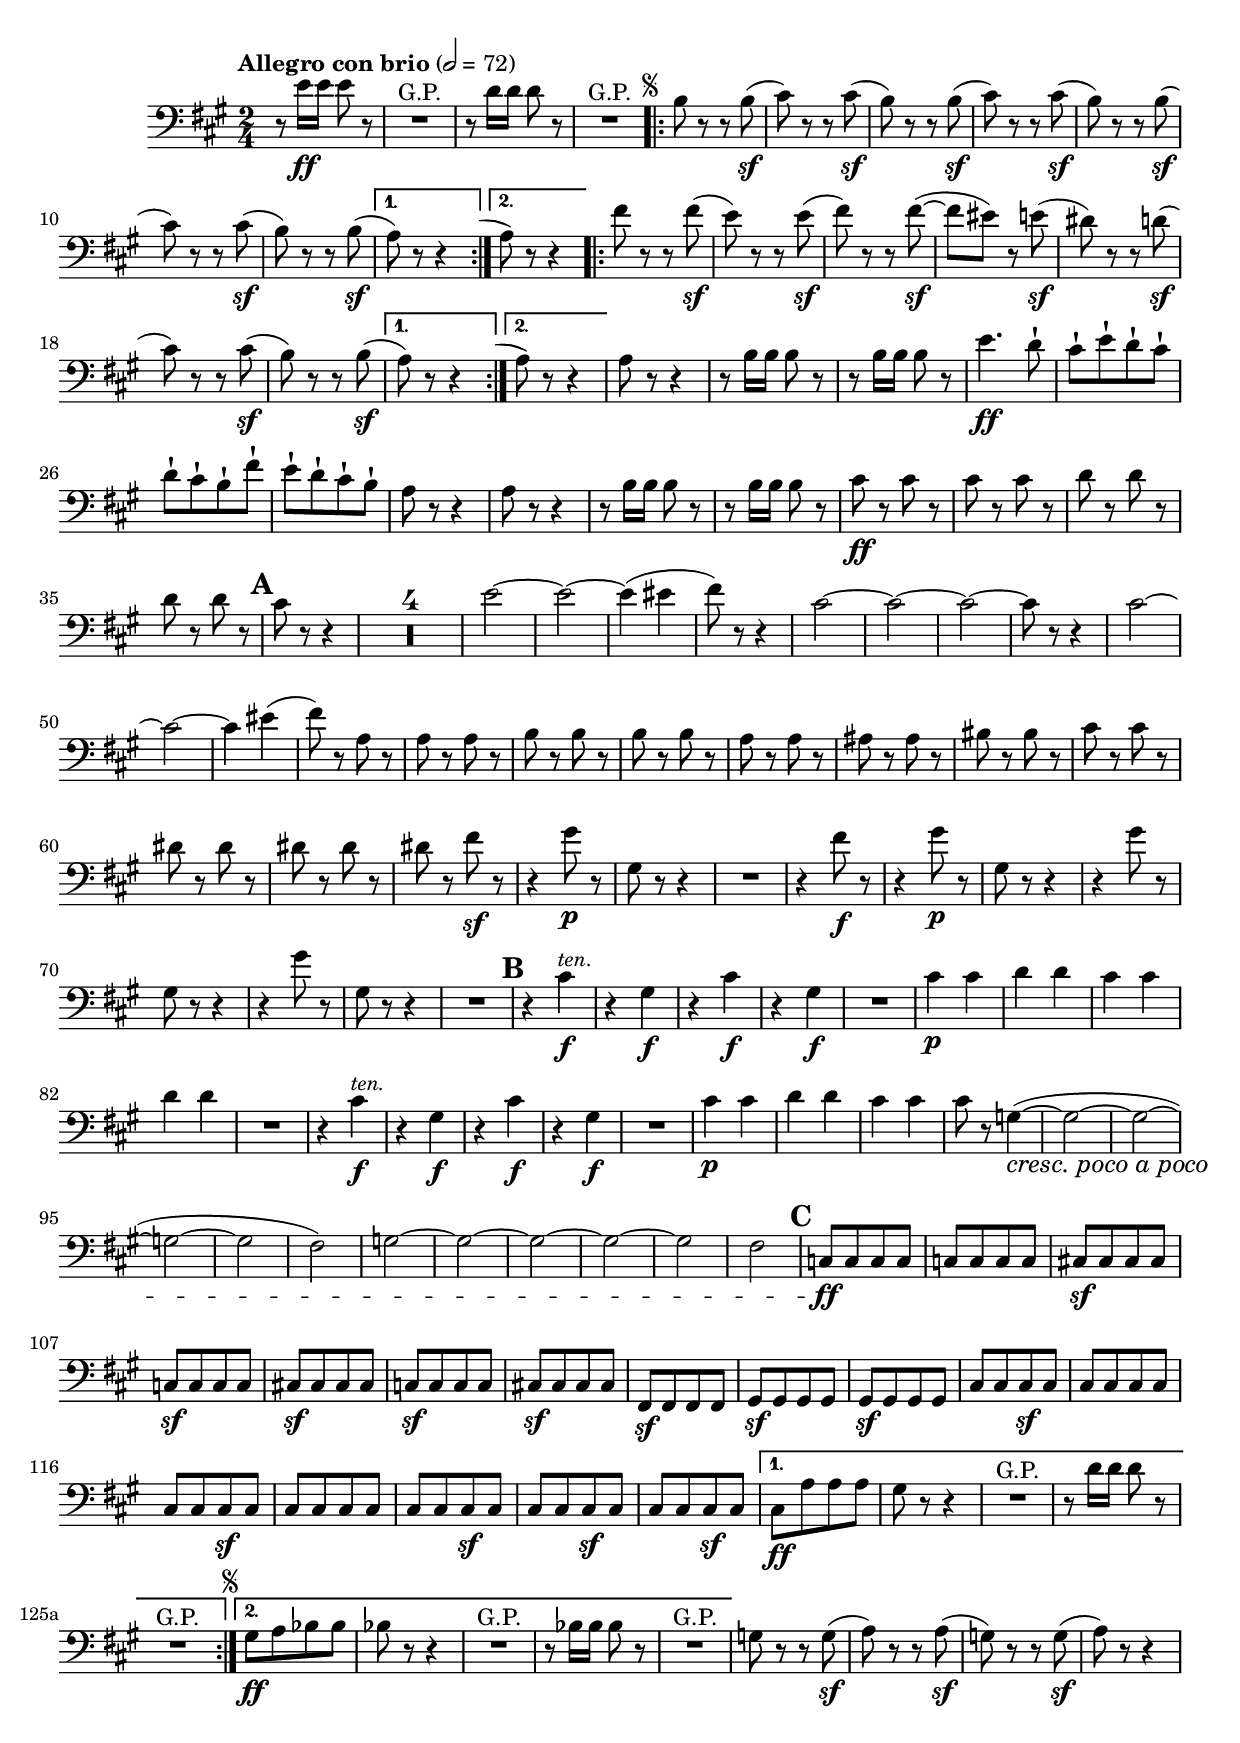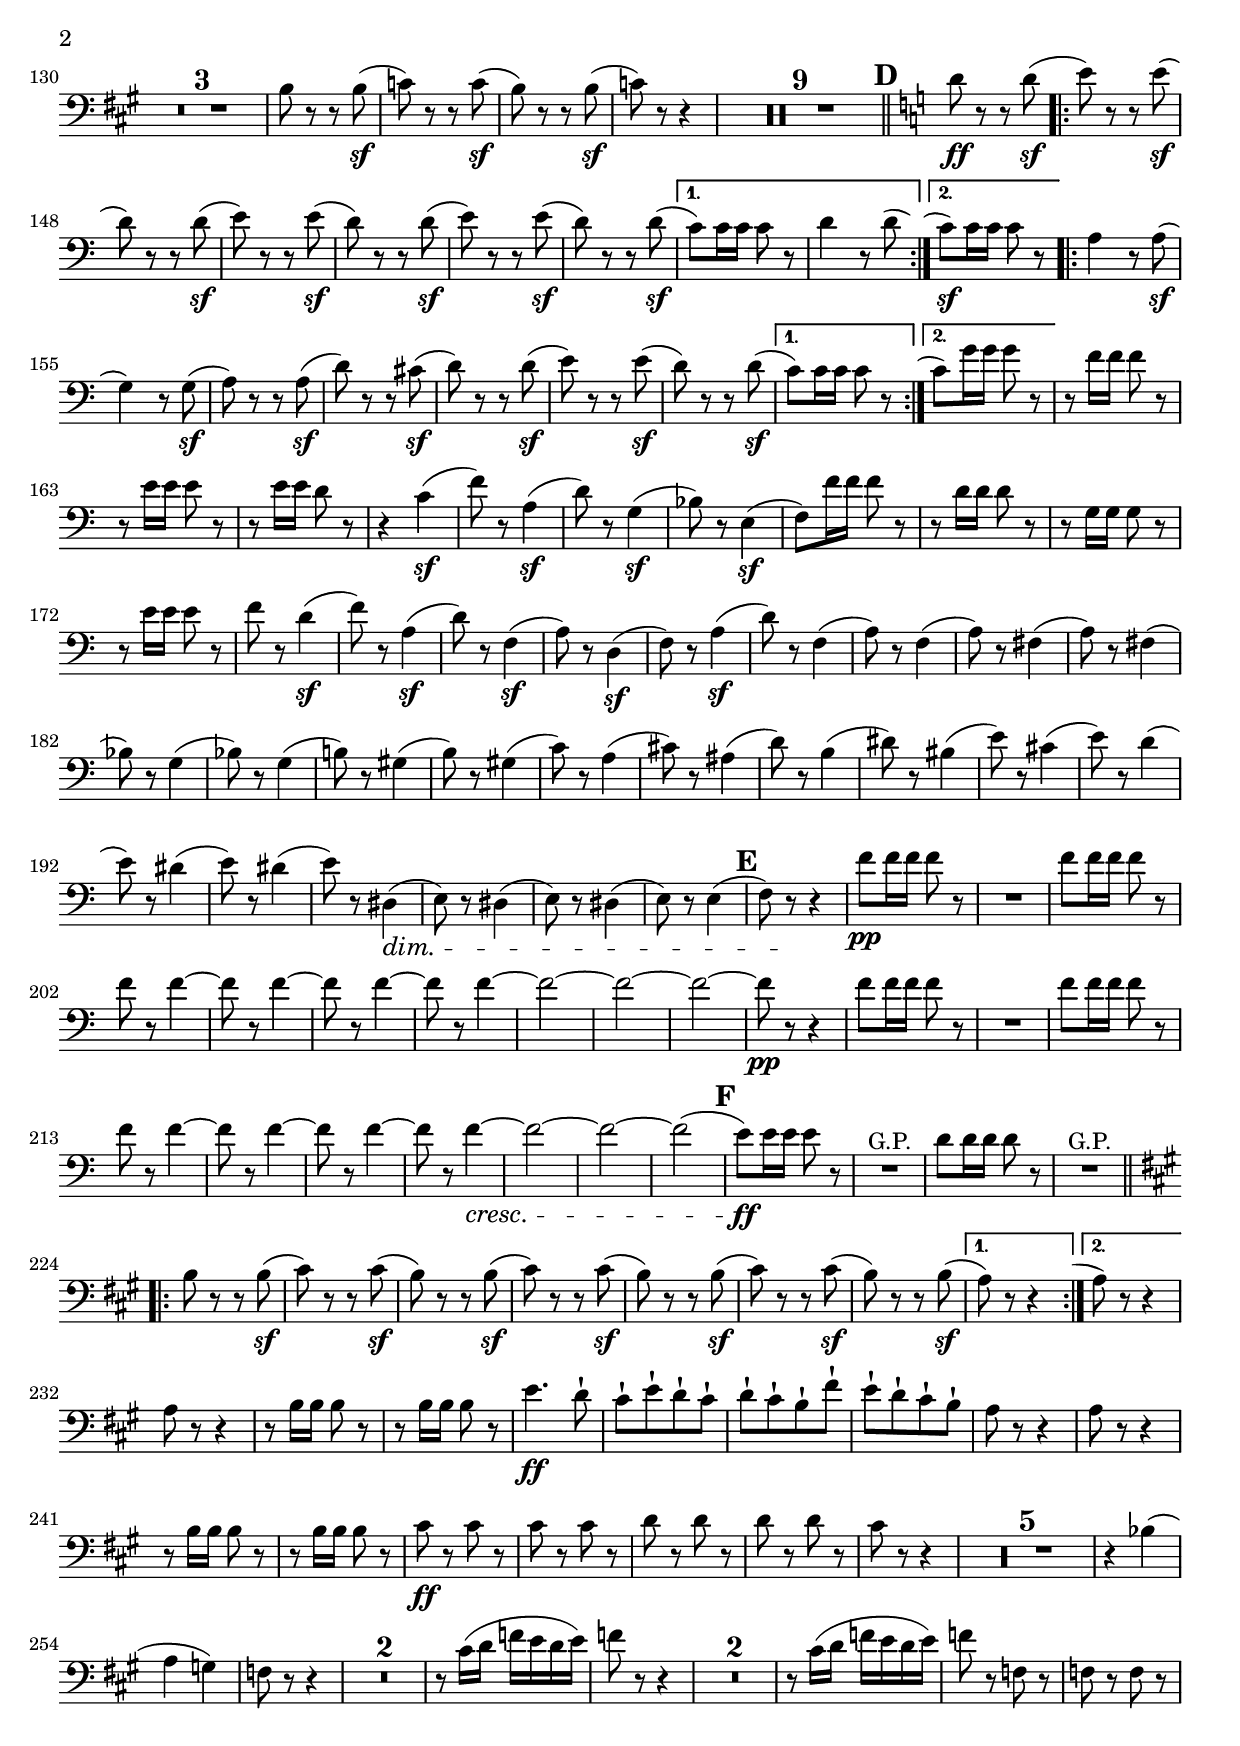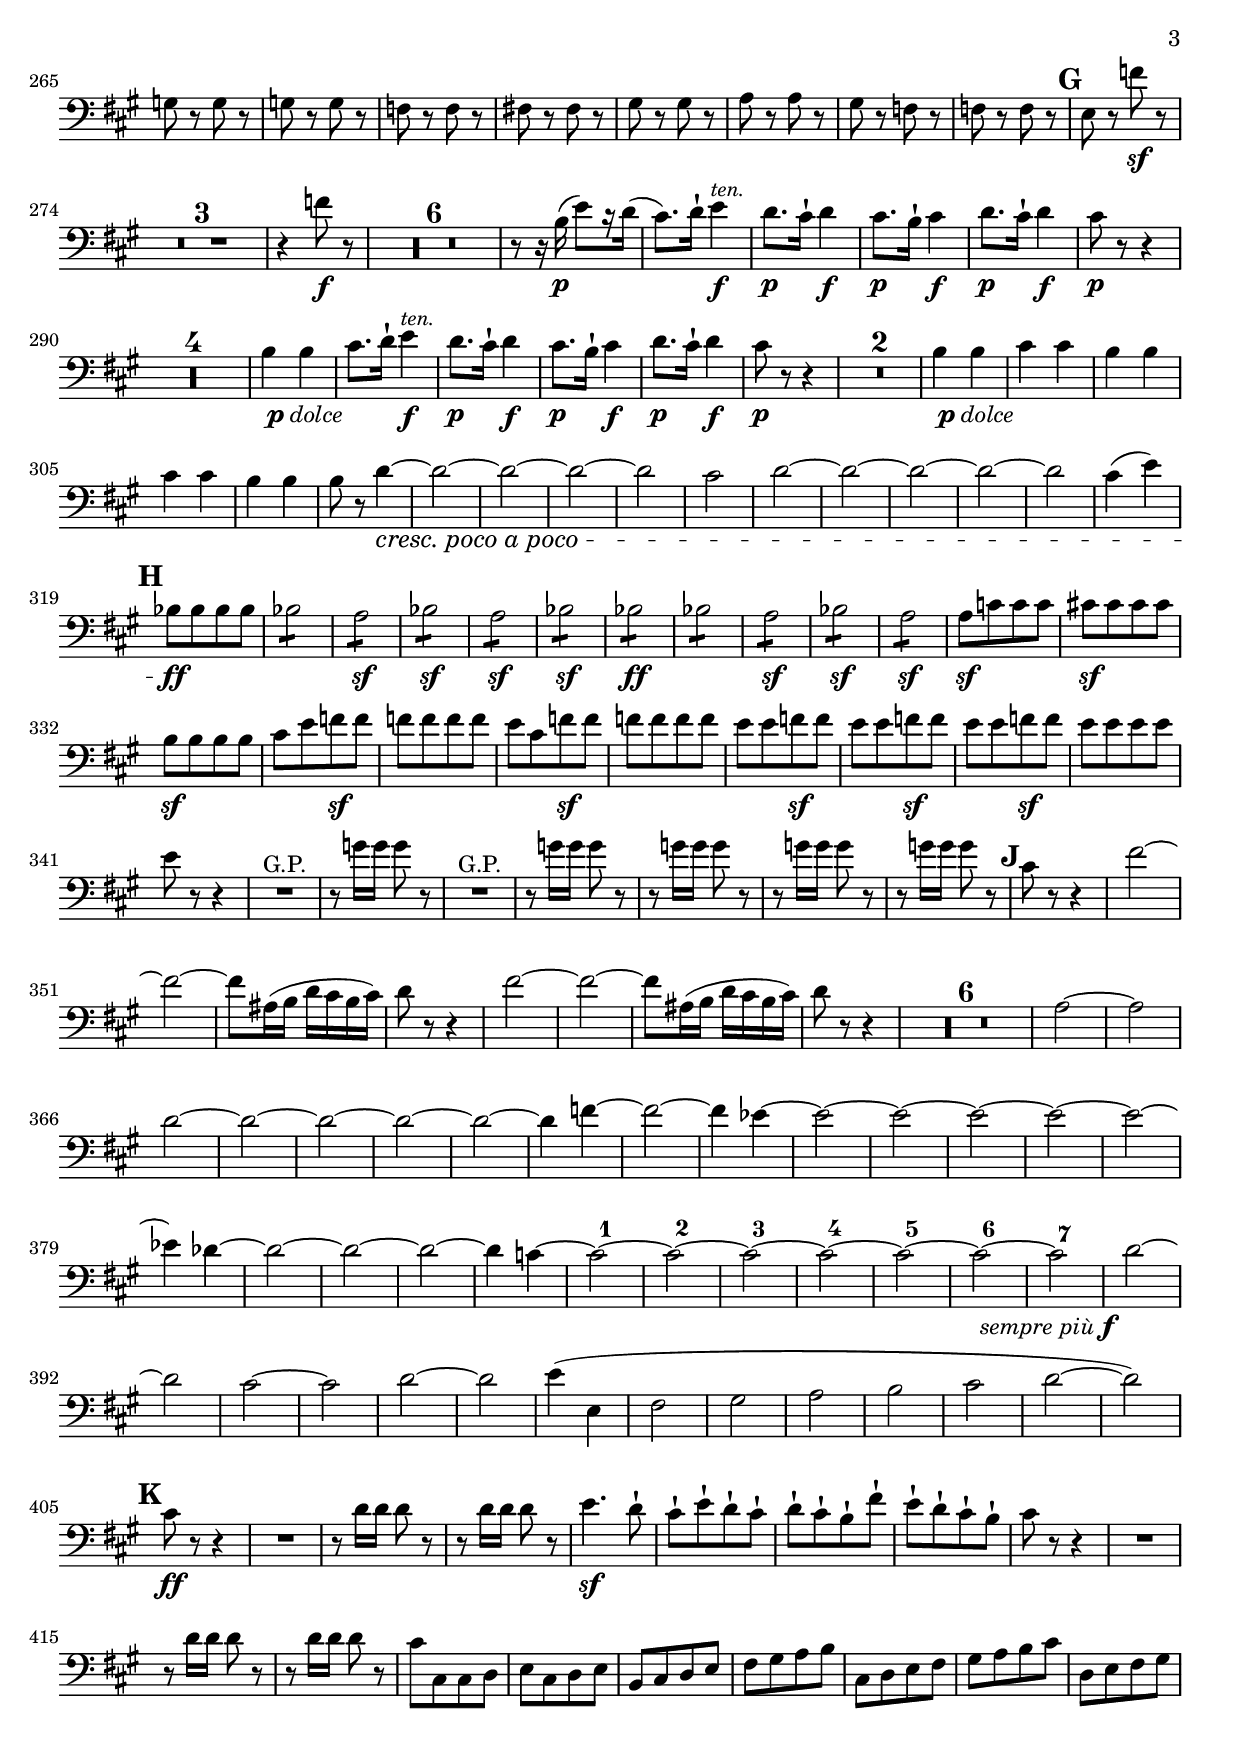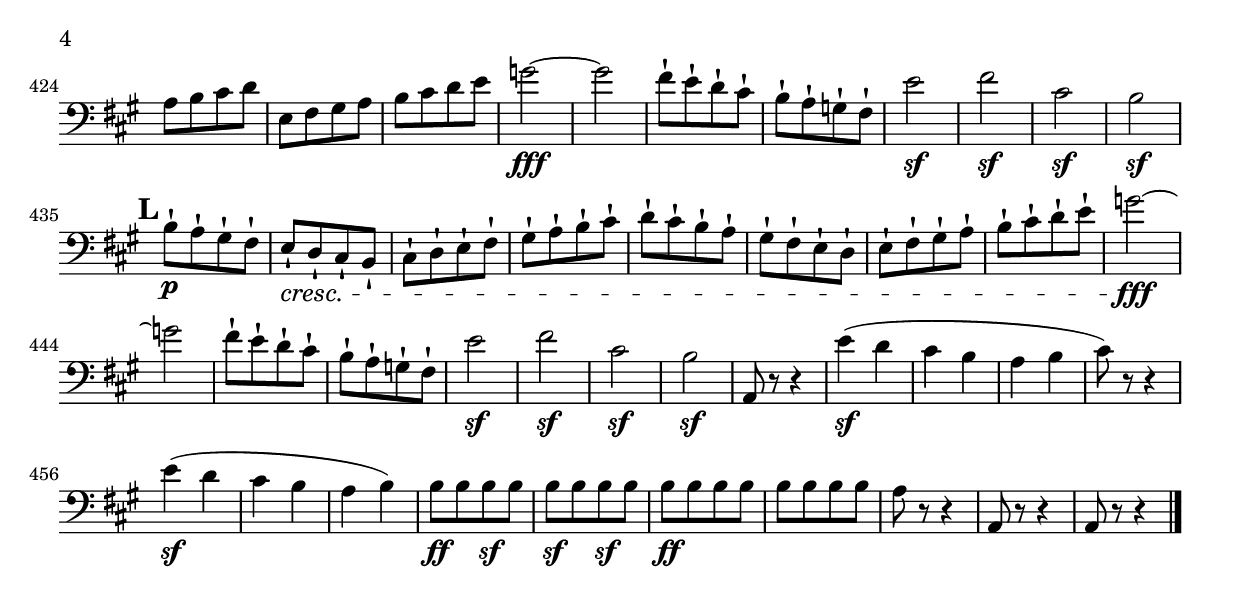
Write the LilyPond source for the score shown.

\version "2.24"

\version "2.24"

\include "../../definitions.ly"

voicebeethovenHxmouvementExbassonBxmd = \absolute {
	\include "../../parametres.ly"
	\clef bass \time 2/4 \key a \major \tempo "Allegro con brio" 2=72
	\set Timing.beamExceptions = \beamExceptions { 8[ 8 8 8] | 8[ 16 16] 8[ 8] }
	r8 e'16 \ff e'16 e'8 r8 |
	R2\granPausa |
	r8 d'16 d'16 d'8 r8 |
	R2\granPausa |
	\repeat volta 2 {
		\segnoMark 1
		\repeat volta 2 {
			b8 r8 r8 b8( \sf |
			cis'8) r8 r8 cis'8( \sf |
			b8) r8 r8 b8( \sf |
			cis'8) r8 r8 cis'8( \sf |
			b8) r8 r8 b8( \sf |
			cis'8) r8 r8 cis'8( \sf |
			b8) r8 r8 b8( \sf |
			\alternative{
				{a8) r8 r4 | }
				{
					a8
					-\tweak control-points #'((-2 . 3.5) (-1 . 3.6) (0 . 3.5) (1 . 2.9)) ( <> )
					r8 r4 |
				}
			}
		}
		\repeat volta 2 {
			fis'8 r8 r8 fis'8( \sf |
			e'8) r8 r8 e'8( \sf |
			fis'8) r8 r8 fis'8(~ \sf |
			fis'8 eis'8) r8 e'8( \sf |
			dis'8) r8 r8 d'8( \sf |
			cis'8) r8 r8 cis'8( \sf |
			b8) r8 r8 b8( \sf |
			\alternative{
				{a8) r8 r4 |}
				{
					a8
					-\tweak control-points #'((-2 . 3.5) (-1 . 3.6) (0 . 3.5) (1 . 2.9)) ( <> )
					r8 r4 |
				}
			}
		}
		a8 r8 r4 |
		r8 b16 b16 b8 r8 |
		r8 b16 b16 b8 r8 |
		e'4. \ff d'8-! |
		%\set Timing.baseMoment = #(ly:make-moment 2/4)
		cis'8-! e'8-! d'8-! cis'8-! |
		d'8-! cis'8-! b8-! fis'8-! |
		e'8-! d'8-! cis'8-! b8-! |
		%\set Timing.baseMoment = #(ly:make-moment 1/4)
		a8 r8 r4 |
		a8 r8 r4 |
		r8 b16 b16 b8 r8 |
		r8 b16 b16 b8 r8 |
		cis'8 \ff r8 cis'8 r8 |
		cis'8 r8 cis'8 r8 |
		d'8 r8 d'8 r8 |
		d'8 r8 d'8 r8 |
		\mark\default \barNumberCheck 36
		cis'8 r8 r4 |
		R2*4 |
		e'2~ |
		e'2~ |
		e'4( eis'4 |
		fis'8) r8 r4 |
		cis'2~ |
		cis'2~ |
		cis'2~ |
		cis'8 r8 r4 |
		cis'2~ |
		cis'2~ |
		cis'4 eis'4( |
		fis'8) r8 a8 r8 |
		a8 r8 a8 r8 |
		b8 r8 b8 r8 |
		b8 r8 b8 r8 |
		a8 r8 a8 r8 |
		ais8 r8 ais8 r8 |
		bis8 r8 bis8 r8 |
		cis'8 r8 cis'8 r8 |
		dis'8 r8 dis'8 r8 |
		dis'8 r8 dis'8 r8 |
		dis'8 r8 fis'8 \sf r8 |
		r4 gis'8 \p r8 |
		gis8 r8 r4 |
		R2 |
		r4 fis'8 \f r8 |
		r4 gis'8 \p r8 |
		gis8 r8 r4 |
		r4 gis'8 r8 |
		gis8 r8 r4 |
		r4 gis'8 r8 |
		gis8 r8 r4 |
		R2 |
		\mark\default \barNumberCheck 74
		r4 cis'4\tenutotext \f |
		r4 gis4 \f |
		r4 cis'4 \f |
		r4 gis4 \f |
		R2 |
		cis'4 \p cis'4 |
		d'4 d'4 |
		cis'4 cis'4 |
		d'4 d'4 |
		R2 |
		r4 cis'4\tenutotext \f |
		r4 gis4 \f |
		r4 cis'4 \f |
		r4 gis4 \f |
		R2 |
		cis'4 \p cis'4 |
		d'4 d'4 |
		cis'4 cis'4 |
		cis'8 r8 g4(~ \crescpoco |
		g2~ |
		g2~ |
		g2~ |
		g2 |
		fis2) |
		g2~ |
		g2~ |
		g2~ |
		g2~ |
		g2 |
		fis2 |
		\mark\default \barNumberCheck 104
		c8 \ff c8 c8 c8 |
		c8 c8 c8 c8 |
		cis8 \sf cis8 cis8 cis8 |
		c8 \sf c8 c8 c8 |
		cis8 \sf cis8 cis8 cis8 |
		c8 \sf c8 c8 c8 |
		cis8 \sf cis8 cis8 cis8 |
		fis,8 \sf fis,8 fis,8 fis,8 |
		gis,8 \sf gis,8 gis,8 gis,8 |
		gis,8 \sf gis,8 gis,8 gis,8 |
		cis8 cis8 cis8 \sf cis8 |
		cis8 cis8 cis8 cis8 |
		cis8 cis8 cis8 \sf cis8 |
		cis8 cis8 cis8 cis8 |
		cis8 cis8 cis8 \sf cis8 |
		cis8 cis8 cis8 \sf cis8 |
		cis8 cis8 cis8 \sf cis8 |
		\alternative{
			{
				cis8 \ff a8 a8 a8 |
				gis8 r8 r4 |
				R2\granPausa |
				r8 d'16 d'16 d'8 r8 |
				R2\granPausa | \segnoMark 1
			}
			{
				gis8 \ff a8 bes8 bes8 |
				bes8 r8 r4 |
				R2\granPausa |
				r8 bes16 bes16 bes8 r8 |
				R2\granPausa |
			}
		}
	}
	g8 r8 r8 g8( \sf |
	a8) r8 r8 a8( \sf |
	g8) r8 r8 g8( \sf |
	a8) r8 r4 |
	R2*3 |
	b8 r8 r8 b8( \sf |
	c'8) r8 r8 c'8( \sf |
	b8) r8 r8 b8( \sf |
	c'8) r8 r4 |
	R2*9 | \section
	\mark\default
	\key c \major
	d'8 \ff r8 r8 d'8( \sf |
	\repeat volta 2 {
		e'8) r8 r8 e'8( \sf |
		d'8) r8 r8 d'8( \sf |
		e'8) r8 r8 e'8( \sf |
		d'8) r8 r8 d'8( \sf |
		e'8) r8 r8 e'8( \sf |
		d'8) r8 r8 d'8( \sf |
		\alternative{
			{
				c'8) c'16 c'16 c'8 r8 |
				d'4 r8 d'8 -\tweak control-points #'((0 . 4.5) (1 . 5) (2 . 4.5) (2.5 . 4.2)) ( <> ) \sf |
			}
			{
				c'8
				-\tweak control-points #'((-1.5 . 4) (-1 . 4.5) (0 . 4.5) (1 . 4)) ( <> )
				c'16 c'16 c'8 r8 |
			}
		}
	}
	\repeat volta 2 {
		a4 r8 a8( \sf |
		g4) r8 g8( \sf |
		a8) r8 r8 a8( \sf |
		d'8) r8 r8 cis'8( \sf |
		d'8) r8 r8 d'8( \sf |
		e'8) r8 r8 e'8( \sf |
		d'8) r8 r8 d'8( \sf |
		\alternative{
			{c'8) c'16 c'16 c'8 r8 |}
			{
				c'8
				-\tweak control-points #'((-1.5 . 4) (-1 . 4.5) (0 . 4.5) (1 . 4)) ( <> )
				g'16 g'16 g'8 r8 |
			}
		}
	}
	r8 f'16 f'16 f'8 r8 |
	r8 e'16 e'16 e'8 r8 |
	r8 e'16 e'16 d'8 r8 |
	r4 c'4( \sf |
	f'8) r8 a4( \sf |
	d'8) r8 g4( \sf |
	bes8) r8 e4( \sf |
	f8) f'16 f'16 f'8 r8 |
	r8 d'16 d'16 d'8 r8 |
	r8 g16 g16 g8 r8 |
	r8 e'16 e'16 e'8 r8 |
	f'8 r8 d'4( \sf |
	f'8) r8 a4( \sf |
	d'8) r8 f4( \sf |
	a8) r8 d4( \sf |
	f8) r8 a4( \sf |
	d'8) r8 f4( |
	a8) r8 f4( |
	a8) r8 fis4( |
	a8) r8 fis4( |
	bes8) r8 g4( |
	bes8) r8 g4( |
	b8) r8 gis4( |
	b8) r8 gis4( |
	c'8) r8 a4( |
	cis'8) r8 ais4( |
	d'8) r8 b4( |
	dis'8) r8 bis4( |
	e'8) r8 cis'4( |
	e'8) r8 d'4( |
	e'8) r8 dis'4( |
	e'8) r8 dis'4( |
	e'8) r8 dis4( \dim |
	e8) r8 dis4( |
	e8) r8 dis4( |
	e8) r8 e4( |
	\mark\default \barNumberCheck 198
	f8) r8 \! r4 |
	f'8 \pp f'16 f'16 f'8 r8 |
	R2 |
	f'8 f'16 f'16 f'8 r8 |
	f'8 r8 f'4~ |
	f'8 r8 f'4~ |
	f'8 r8 f'4~ |
	f'8 r8 f'4~ |
	f'2~ |
	f'2~ |
	f'2~ |
	f'8 \pp r8 r4 |
	f'8 f'16 f'16 f'8 r8 |
	R2 |
	f'8 f'16 f'16 f'8 r8 |
	f'8 r8 f'4~ |
	f'8 r8 f'4~ |
	f'8 r8 f'4~ |
	f'8 r8 f'4~ \cresc |
	f'2~ |
	f'2~ |
	f'2( |
	\mark\default \barNumberCheck 220
	e'8) \ff e'16 e'16 e'8 r8 |
	R2\granPausa |
	d'8 d'16 d'16 d'8 r8 |
	R2\granPausa | \section
	\key a \major
	\repeat volta 2 {
		b8 r8 r8 b8( \sf |
		cis'8) r8 r8 cis'8( \sf |
		b8) r8 r8 b8( \sf |
		cis'8) r8 r8 cis'8( \sf |
		b8) r8 r8 b8( \sf |
		cis'8) r8 r8 cis'8( \sf |
		b8) r8 r8 b8( \sf |
		\alternative{
			{a8) r8 r4 |}
			{
				a8
				-\tweak control-points #'((-2 . 3.5) (-1 . 3.6) (0 . 3.5) (1 . 2.9)) ( <> )
				r8 r4 |
			}
		}
	}
	a8 r8 r4 |
	r8 b16 b16 b8 r8 |
	r8 b16 b16 b8 r8 |
	e'4. \ff d'8-! |
	cis'8-! e'8-! d'8-! cis'8-! |
	d'8-! cis'8-! b8-! fis'8-! |
	e'8-! d'8-! cis'8-! b8-! |
	a8 r8 r4 |
	a8 r8 r4 |
	r8 b16 b16 b8 r8 |
	r8 b16 b16 b8 r8 |
	cis'8 \ff r8 cis'8 r8 |
	cis'8 r8 cis'8 r8 |
	d'8 r8 d'8 r8 |
	d'8 r8 d'8 r8 |
	cis'8 r8 r4 |
	R2*5 |
	r4 bes4( |
	a4 g4) |
	f8 r8 r4 |
	R2*2 |
	r8 cis'16( d'16 f'16 e'16 d'16 e'16) |
	f'8 r8 r4 |
	R2*2 |
	r8 cis'16( d'16 f'16 e'16 d'16 e'16) |
	f'8 r8 f8 r8 |
	f8 r8 f8 r8 |
	g8 r8 g8 r8 |
	g8 r8 g8 r8 |
	f8 r8 f8 r8 |
	fis8 r8 fis8 r8 |
	gis8 r8 gis8 r8 |
	a8 r8 a8 r8 |
	gis8 r8 f8 r8 |
	f8 r8 f8 r8 |
	\mark\default \barNumberCheck 273
	e8 r8 f'8 \sf r8 |
	R2*3 |
	r4 f'8 \f r8 |
	R2*6 |
	\override DynamicLineSpanner.staff-padding = 1.5
	r8 r16 b16( \p e'8)[ r16 d'16]( |
	cis'8.) d'16-! e'4\tenutotext \f |
	d'8. \p cis'16-! d'4 \f |
	cis'8.\p b16-! cis'4 \f |
	d'8.\p cis'16-! d'4\f |
	cis'8\p r8 r4 |
	R2*4 |
	b4 \pdolce b4 |
	cis'8. d'16-! e'4\tenutotext \f |
	d'8. \p cis'16-! d'4 \f |
	cis'8. \p b16-! cis'4 \f |
	d'8. \p cis'16-! d'4 \f |
	cis'8 \p r8 r4 |
	\revert DynamicLineSpanner.staff-padding
	R2*2 |
	b4\pdolce b4 |
	cis'4 cis'4 |
	b4 b4 |
	cis'4 cis'4 |
	b4 b4 |
	b8 r8 d'4~ \crescpoco |
	d'2~ |
	d'2~ |
	d'2~ |
	d'2 |
	cis'2 |
	d'2~ |
	d'2~ |
	d'2~ |
	d'2~ |
	d'2 |
	cis'4( e'4) |
	\mark\default \barNumberCheck 319
	bes8 \ff bes8 bes8 bes8 |
	bes2:8 |
	a2:8 \sf |
	bes2:8 \sf |
	a2:8 \sf |
	bes2:8 \sf |
	bes2:8 \ff |
	bes2:8 |
	a2:8 \sf |
	bes2:8 \sf |
	a2:8 \sf |
	a8 \sf c'8 c'8 c'8 |
	cis'8 \sf cis'8 cis'8 cis'8 |
	b8 \sf b8 b8 b8 |
	cis'8 e'8 f'8 \sf f'8 |
	f'8 f'8 f'8 f'8 |
	e'8 cis'8 f'8 \sf f'8 |
	f'8 f'8 f'8 f'8 |
	e'8 e'8 f'8 \sf f'8 |
	e'8 e'8 f'8 \sf f'8 |
	e'8 e'8 f'8 \sf f'8 |
	e'8 e'8 e'8 e'8 |
	e'8 r8 r4 |
	R2\granPausa |
	r8 g'16 g'16 g'8 r8 |
	R2\granPausa |
	r8 g'16 g'16 g'8 r8 |
	r8 g'16 g'16 g'8 r8 |
	r8 g'16 g'16 g'8 r8 |
	r8 g'16 g'16 g'8 r8 |
	\mark\default \barNumberCheck 349
	cis'8 r8 r4 |
	fis'2~ |
	fis'2~ |
	fis'8 ais16( b16 d'16 cis'16 b16 cis'16) |
	d'8 r8 r4 |
	fis'2~ |
	fis'2~ |
	fis'8 ais16( b16 d'16 cis'16 b16 cis'16) |
	d'8 r8 r4 |
	R2*6 |
	a2~ |
	a2 |
	d'2~ |
	d'2~ |
	d'2~ |
	d'2~ |
	d'2~ |
	d'4 f'4~ |
	f'2~ |
	f'4 ees'4~ |
	ees'2~ |
	ees'2~ |
	ees'2~ |
	ees'2~ |
	ees'2~ |
	ees'4 des'4~ |
	des'2~ |
	des'2~ |
	des'2~ |
	des'4 c'4~ |
	\startMeasureCount
	c'2~ |
	c'2~ |
	c'2~ |
	c'2~ |
	c'2~ |
	c'2~ \semprepiuf |
	c'2 |
	\stopMeasureCount
	d'2~ |
	d'2 |
	cis'2~ |
	cis'2 |
	d'2~ |
	d'2 |
	e'4( e4 |
	fis2 |
	gis2 |
	a2 |
	b2 |
	cis'2 |
	d'2~ |
	d'2) |
	\mark\default \barNumberCheck 405
	cis'8 \ff r8 r4 |
	R2 |
	r8 d'16 d'16 d'8 r8 |
	r8 d'16 d'16 d'8 r8 |
	e'4. \sf d'8-! |
	cis'8-! e'8-! d'8-! cis'8-! |
	d'8-! cis'8-! b8-! fis'8-! |
	e'8-! d'8-! cis'8-! b8-! |
	cis'8 r8 r4 |
	R2 |
	r8 d'16 d'16 d'8 r8 |
	r8 d'16 d'16 d'8 r8 |
	cis'8 cis8 cis8 d8 |
	e8 cis8 d8 e8 |
	b,8 cis8 d8 e8 |
	fis8 gis8 a8 b8 |
	cis8 d8 e8 fis8 |
	gis8 a8 b8 cis'8 |
	d8 e8 fis8 gis8 |
	a8 b8 cis'8 d'8 |
	e8 fis8 gis8 a8 |
	b8 cis'8 d'8 e'8 |
	g'2~ \fff |
	g'2 |
	fis'8-! e'8-! d'8-! cis'8-! |
	b8-! a8-! g8-! fis8-! |
	e'2 \sf |
	fis'2 \sf |
	cis'2 \sf |
	b2 \sf |
	\mark\default \barNumberCheck 435
	b8-! \p a8-! gis8-! fis8-! |
	e8-! \cresc d8-! cis8-! b,8-! |
	cis8-! d8-! e8-! fis8-! |
	gis8-! a8-! b8-! cis'8-! |
	d'8-! cis'8-! b8-! a8-! |
	gis8-! fis8-! e8-! d8-! |
	e8-! fis8-! gis8-! a8-! |
	b8-! cis'8-! d'8-! e'8-! |
	g'2~ \fff |
	g'2 |
	fis'8-! e'8-! d'8-! cis'8-! |
	b8-! a8-! g8-! fis8-! |
	e'2 \sf |
	fis'2 \sf |
	cis'2 \sf |
	b2 \sf |
	a,8 r8 r4 |
	e'4( \sf d'4 |
	cis'4 b4 |
	a4 b4 |
	cis'8) r8 r4 |
	e'4( \sf d'4 |
	cis'4 b4 |
	a4 b4) |
	b8\ff b8 b8\sf b8 |
	b8\sf b8 b8\sf b8 |
	b8\ff b8 b8 b8 |
	b8 b8 b8 b8 |
	a8 r8 r4 |
	a,8 r8 r4 |
	a,8 r8 r4 | \fine
}


\score {
	\new Staff \voicebeethovenHxmouvementExbassonBxmd
	\layout {
		\context{
			\Staff
			\consists #Measure_counter_engraver
		}
	}
}
